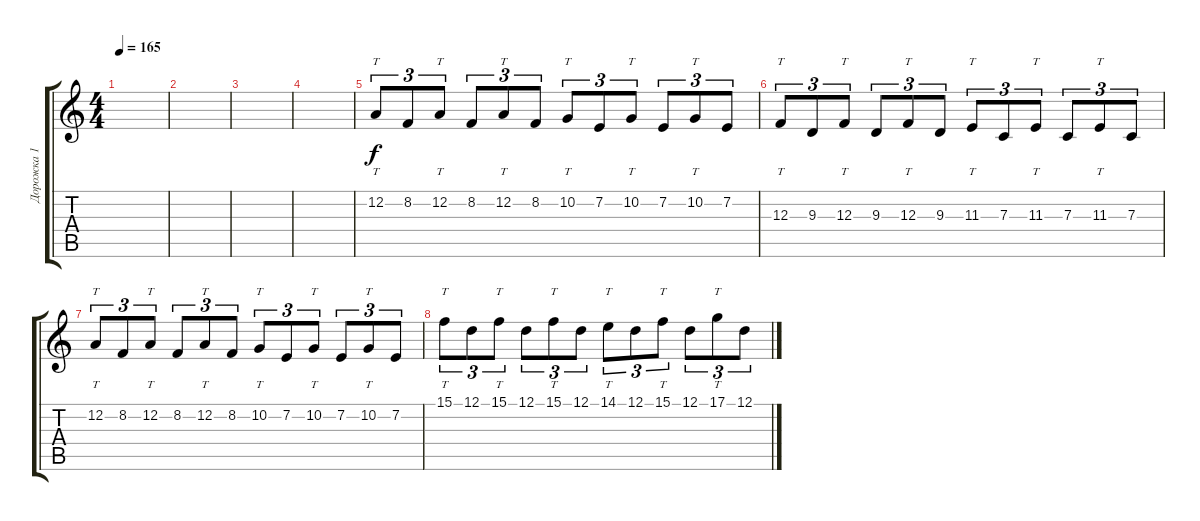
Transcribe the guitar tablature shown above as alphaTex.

\track ("Дорожка 1" "Дорожка 1") {instrument harpsichord}
\staff {score tabs}
\tuning (D4 A3 F3 C3 G2 D2) {hide}
\ts (4 4)
\tempo 165
\clef g2
\ks c
|
|
|
|
12.2.8{tt tu (3 2)} 8.2.8{tu (3 2)} 12.2.8{tt tu (3 2)} 8.2.8{tu (3 2)} 12.2.8{tt tu (3 2)} 8.2.8{tu (3 2)} 10.2.8{tt tu (3 2)} 7.2.8{tu (3 2)} 10.2.8{tt tu (3 2)} 7.2.8{tu (3 2)} 10.2.8{tt tu (3 2)} 7.2.8{tu (3 2)} |
12.3.8{tt tu (3 2)} 9.3.8{tu (3 2)} 12.3.8{tt tu (3 2)} 9.3.8{tu (3 2)} 12.3.8{tt tu (3 2)} 9.3.8{tu (3 2)} 11.3.8{tt tu (3 2)} 7.3.8{tu (3 2)} 11.3.8{tt tu (3 2)} 7.3.8{tu (3 2)} 11.3.8{tt tu (3 2)} 7.3.8{tu (3 2)} |
12.2.8{tt tu (3 2)} 8.2.8{tu (3 2)} 12.2.8{tt tu (3 2)} 8.2.8{tu (3 2)} 12.2.8{tt tu (3 2)} 8.2.8{tu (3 2)} 10.2.8{tt tu (3 2)} 7.2.8{tu (3 2)} 10.2.8{tt tu (3 2)} 7.2.8{tu (3 2)} 10.2.8{tt tu (3 2)} 7.2.8{tu (3 2)} |
15.1.8{tt tu (3 2)} 12.1.8{tu (3 2)} 15.1.8{tt tu (3 2)} 12.1.8{tu (3 2)} 15.1.8{tt tu (3 2)} 12.1.8{tu (3 2)} 14.1.8{tt tu (3 2)} 12.1.8{tu (3 2)} 15.1.8{tt tu (3 2)} 12.1.8{tu (3 2)} 17.1.8{tt tu (3 2)} 12.1.8{tu (3 2)}
